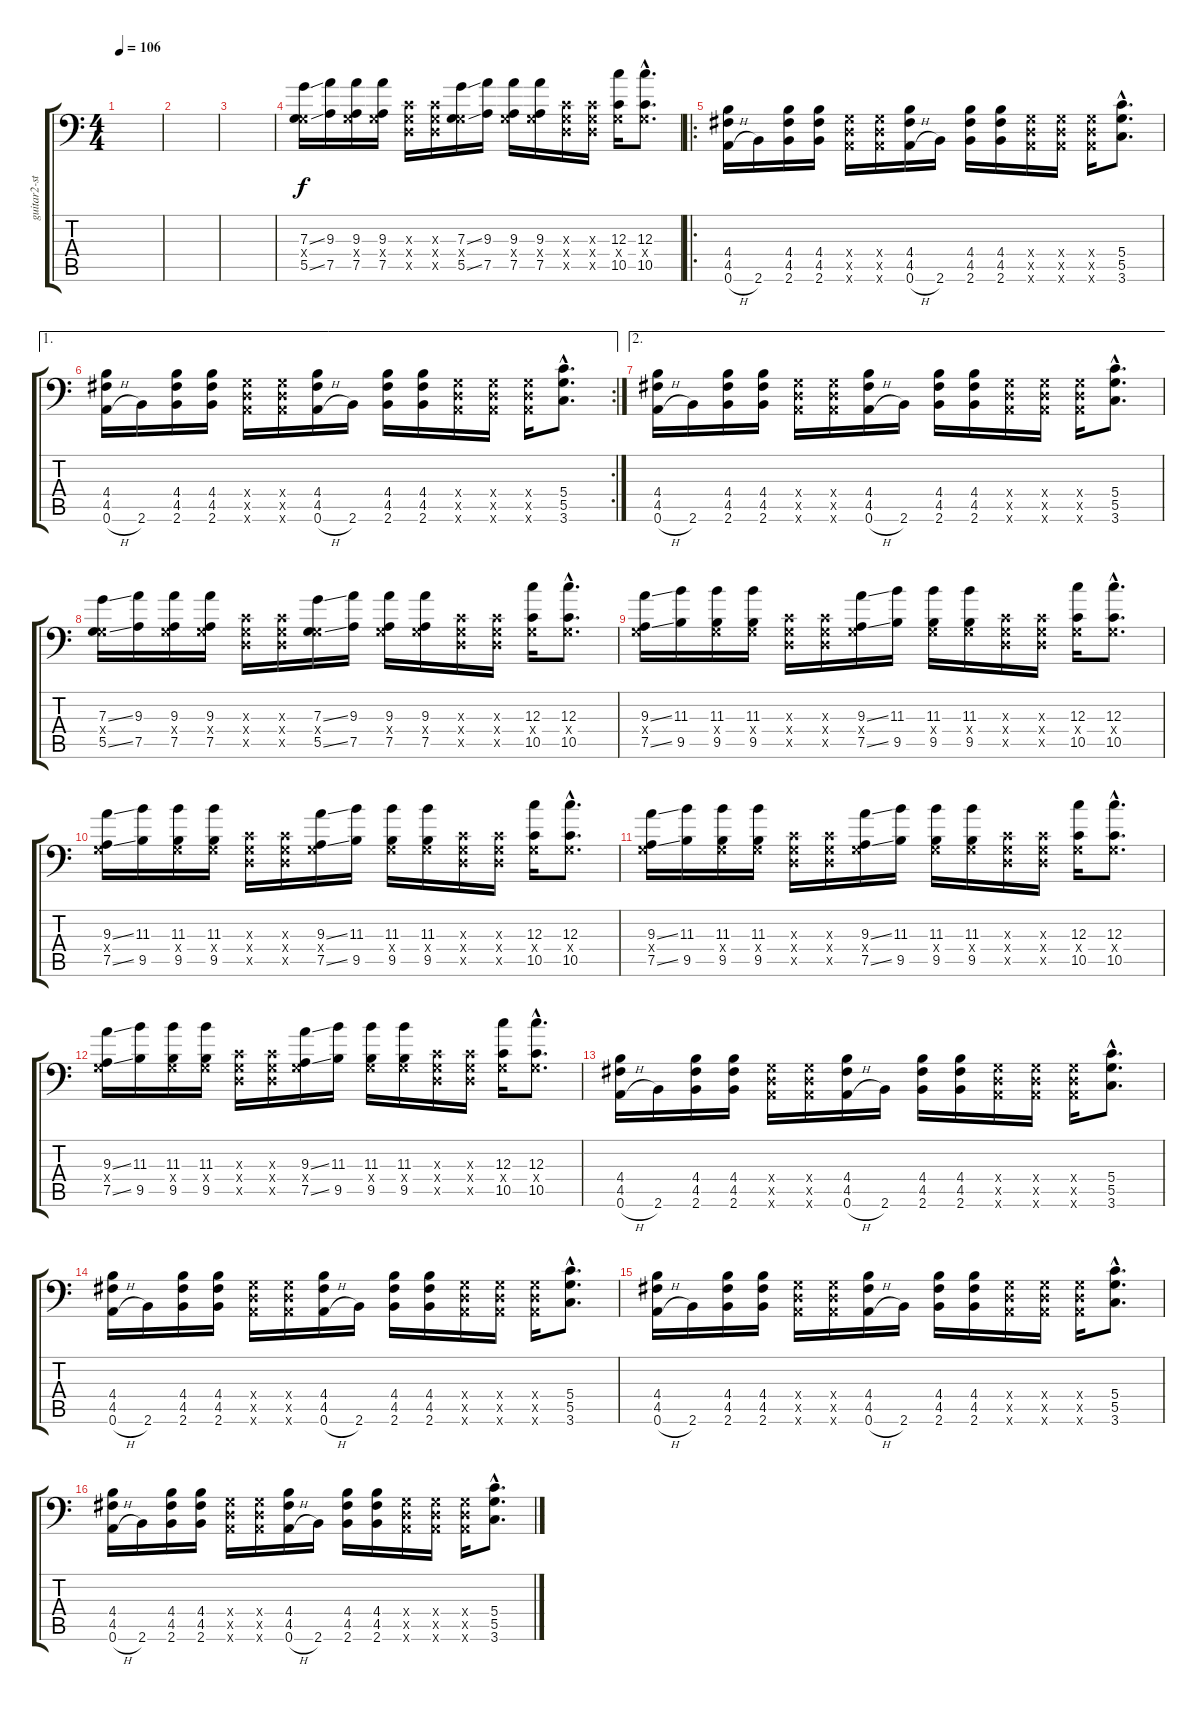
\track ("guitar2-stephen richards" "guitar2-st") {instrument overdrivenguitar}
\staff {score tabs}
\tuning (A3 E3 C3 G2 D2 A1) {hide}
\ts (4 4)
\tempo 106
\clef f4
\ks c
|
|
|
(7.3{ss} 0.4{x} 5.5{ss}).16 (9.3 7.5).16 (9.3 0.4{x} 7.5).16 (9.3 0.4{x} 7.5).16 (0.3{x} 0.4{x} 0.5{x}).16 (0.3{x} 0.4{x} 0.5{x}).16 (7.3{ss} 0.4{x} 5.5{ss}).16 (9.3 7.5).16 (9.3 0.4{x} 7.5).16 (9.3 0.4{x} 7.5).16 (0.3{x} 0.4{x} 0.5{x}).16 (0.3{x} 0.4{x} 0.5{x}).16 (12.3 0.4{x} 10.5).16 (12.3{hac} 0.4{hac x} 10.5{hac}).8{d} |
\ro
(4.4 4.5 0.6{h}).16 2.6.16 (4.4 4.5 2.6).16 (4.4 4.5 2.6).16 (0.4{x} 0.5{x} 0.6{x}).16 (0.4{x} 0.5{x} 0.6{x}).16 (4.4 4.5 0.6{h}).16 2.6.16 (4.4 4.5 2.6).16 (4.4 4.5 2.6).16 (0.4{x} 0.5{x} 0.6{x}).16 (0.4{x} 0.5{x} 0.6{x}).16 (0.4{x} 0.5{x} 0.6{x}).16 (5.4{hac} 5.5{hac} 3.6{hac}).8{d} |
\ae 1
\rc 2
(4.4 4.5 0.6{h}).16 2.6.16 (4.4 4.5 2.6).16 (4.4 4.5 2.6).16 (0.4{x} 0.5{x} 0.6{x}).16 (0.4{x} 0.5{x} 0.6{x}).16 (4.4 4.5 0.6{h}).16 2.6.16 (4.4 4.5 2.6).16 (4.4 4.5 2.6).16 (0.4{x} 0.5{x} 0.6{x}).16 (0.4{x} 0.5{x} 0.6{x}).16 (0.4{x} 0.5{x} 0.6{x}).16 (5.4{hac} 5.5{hac} 3.6{hac}).8{d} |
\ae 2
(4.4 4.5 0.6{h}).16 2.6.16 (4.4 4.5 2.6).16 (4.4 4.5 2.6).16 (0.4{x} 0.5{x} 0.6{x}).16 (0.4{x} 0.5{x} 0.6{x}).16 (4.4 4.5 0.6{h}).16 2.6.16 (4.4 4.5 2.6).16 (4.4 4.5 2.6).16 (0.4{x} 0.5{x} 0.6{x}).16 (0.4{x} 0.5{x} 0.6{x}).16 (0.4{x} 0.5{x} 0.6{x}).16 (5.4{hac} 5.5{hac} 3.6{hac}).8{d} |
(7.3{ss} 0.4{x} 5.5{ss}).16 (9.3 7.5).16 (9.3 0.4{x} 7.5).16 (9.3 0.4{x} 7.5).16 (0.3{x} 0.4{x} 0.5{x}).16 (0.3{x} 0.4{x} 0.5{x}).16 (7.3{ss} 0.4{x} 5.5{ss}).16 (9.3 7.5).16 (9.3 0.4{x} 7.5).16 (9.3 0.4{x} 7.5).16 (0.3{x} 0.4{x} 0.5{x}).16 (0.3{x} 0.4{x} 0.5{x}).16 (12.3 0.4{x} 10.5).16 (12.3{hac} 0.4{hac x} 10.5{hac}).8{d} |
(9.3{ss} 0.4{x} 7.5{ss}).16{instrument overdrivenguitar} (11.3 9.5).16 (11.3 0.4{x} 9.5).16 (11.3 0.4{x} 9.5).16 (0.3{x} 0.4{x} 0.5{x}).16 (0.3{x} 0.4{x} 0.5{x}).16 (9.3{ss} 0.4{x} 7.5{ss}).16 (11.3 9.5).16 (11.3 0.4{x} 9.5).16 (11.3 0.4{x} 9.5).16 (0.3{x} 0.4{x} 0.5{x}).16 (0.3{x} 0.4{x} 0.5{x}).16 (12.3 0.4{x} 10.5).16 (12.3{hac} 0.4{hac x} 10.5{hac}).8{d} |
(9.3{ss} 0.4{x} 7.5{ss}).16{instrument overdrivenguitar} (11.3 9.5).16 (11.3 0.4{x} 9.5).16 (11.3 0.4{x} 9.5).16 (0.3{x} 0.4{x} 0.5{x}).16 (0.3{x} 0.4{x} 0.5{x}).16 (9.3{ss} 0.4{x} 7.5{ss}).16 (11.3 9.5).16 (11.3 0.4{x} 9.5).16 (11.3 0.4{x} 9.5).16 (0.3{x} 0.4{x} 0.5{x}).16 (0.3{x} 0.4{x} 0.5{x}).16 (12.3 0.4{x} 10.5).16 (12.3{hac} 0.4{hac x} 10.5{hac}).8{d} |
(9.3{ss} 0.4{x} 7.5{ss}).16{instrument overdrivenguitar} (11.3 9.5).16 (11.3 0.4{x} 9.5).16 (11.3 0.4{x} 9.5).16 (0.3{x} 0.4{x} 0.5{x}).16 (0.3{x} 0.4{x} 0.5{x}).16 (9.3{ss} 0.4{x} 7.5{ss}).16 (11.3 9.5).16 (11.3 0.4{x} 9.5).16 (11.3 0.4{x} 9.5).16 (0.3{x} 0.4{x} 0.5{x}).16 (0.3{x} 0.4{x} 0.5{x}).16 (12.3 0.4{x} 10.5).16 (12.3{hac} 0.4{hac x} 10.5{hac}).8{d} |
(9.3{ss} 0.4{x} 7.5{ss}).16{instrument overdrivenguitar} (11.3 9.5).16 (11.3 0.4{x} 9.5).16 (11.3 0.4{x} 9.5).16 (0.3{x} 0.4{x} 0.5{x}).16 (0.3{x} 0.4{x} 0.5{x}).16 (9.3{ss} 0.4{x} 7.5{ss}).16 (11.3 9.5).16 (11.3 0.4{x} 9.5).16 (11.3 0.4{x} 9.5).16 (0.3{x} 0.4{x} 0.5{x}).16 (0.3{x} 0.4{x} 0.5{x}).16 (12.3 0.4{x} 10.5).16 (12.3{hac} 0.4{hac x} 10.5{hac}).8{d} |
(4.4 4.5 0.6{h}).16{instrument overdrivenguitar} 2.6.16 (4.4 4.5 2.6).16 (4.4 4.5 2.6).16 (0.4{x} 0.5{x} 0.6{x}).16 (0.4{x} 0.5{x} 0.6{x}).16 (4.4 4.5 0.6{h}).16 2.6.16 (4.4 4.5 2.6).16 (4.4 4.5 2.6).16 (0.4{x} 0.5{x} 0.6{x}).16 (0.4{x} 0.5{x} 0.6{x}).16 (0.4{x} 0.5{x} 0.6{x}).16 (5.4{hac} 5.5{hac} 3.6{hac}).8{d} |
(4.4 4.5 0.6{h}).16 2.6.16 (4.4 4.5 2.6).16 (4.4 4.5 2.6).16 (0.4{x} 0.5{x} 0.6{x}).16 (0.4{x} 0.5{x} 0.6{x}).16 (4.4 4.5 0.6{h}).16 2.6.16 (4.4 4.5 2.6).16 (4.4 4.5 2.6).16 (0.4{x} 0.5{x} 0.6{x}).16 (0.4{x} 0.5{x} 0.6{x}).16 (0.4{x} 0.5{x} 0.6{x}).16 (5.4{hac} 5.5{hac} 3.6{hac}).8{d} |
(4.4 4.5 0.6{h}).16 2.6.16 (4.4 4.5 2.6).16 (4.4 4.5 2.6).16 (0.4{x} 0.5{x} 0.6{x}).16 (0.4{x} 0.5{x} 0.6{x}).16 (4.4 4.5 0.6{h}).16 2.6.16 (4.4 4.5 2.6).16 (4.4 4.5 2.6).16 (0.4{x} 0.5{x} 0.6{x}).16 (0.4{x} 0.5{x} 0.6{x}).16 (0.4{x} 0.5{x} 0.6{x}).16 (5.4{hac} 5.5{hac} 3.6{hac}).8{d} |
(4.4 4.5 0.6{h}).16 2.6.16 (4.4 4.5 2.6).16 (4.4 4.5 2.6).16 (0.4{x} 0.5{x} 0.6{x}).16 (0.4{x} 0.5{x} 0.6{x}).16 (4.4 4.5 0.6{h}).16 2.6.16 (4.4 4.5 2.6).16 (4.4 4.5 2.6).16 (0.4{x} 0.5{x} 0.6{x}).16 (0.4{x} 0.5{x} 0.6{x}).16 (0.4{x} 0.5{x} 0.6{x}).16 (5.4{hac} 5.5{hac} 3.6{hac}).8{d}
